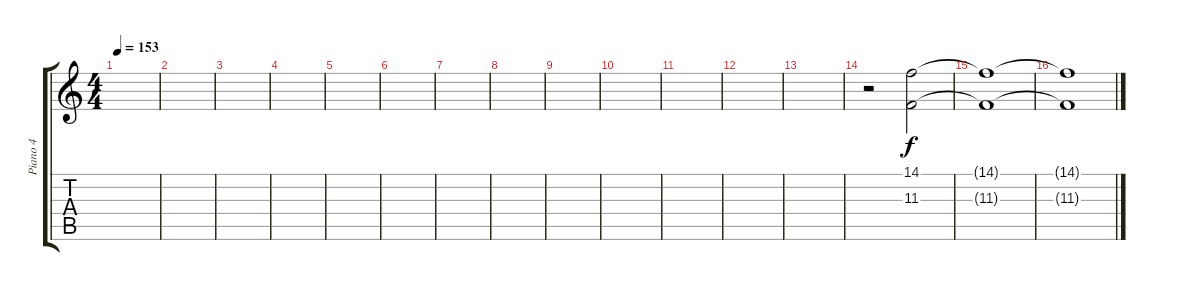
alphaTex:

\track ("Piano 4" "Piano 4") {instrument acousticgrandpiano}
\staff {score tabs}
\tuning (Eb4 Bb3 Gb3 Db3 Ab2 Db2) {hide}
\ts (4 4)
\tempo 153
\clef g2
\ks c
|
|
|
|
|
|
|
|
|
|
|
|
|
r.2 (14.1 11.3).2 |
(14.1{t} 11.3{t}).1 |
(14.1{t} 11.3{t}).1
